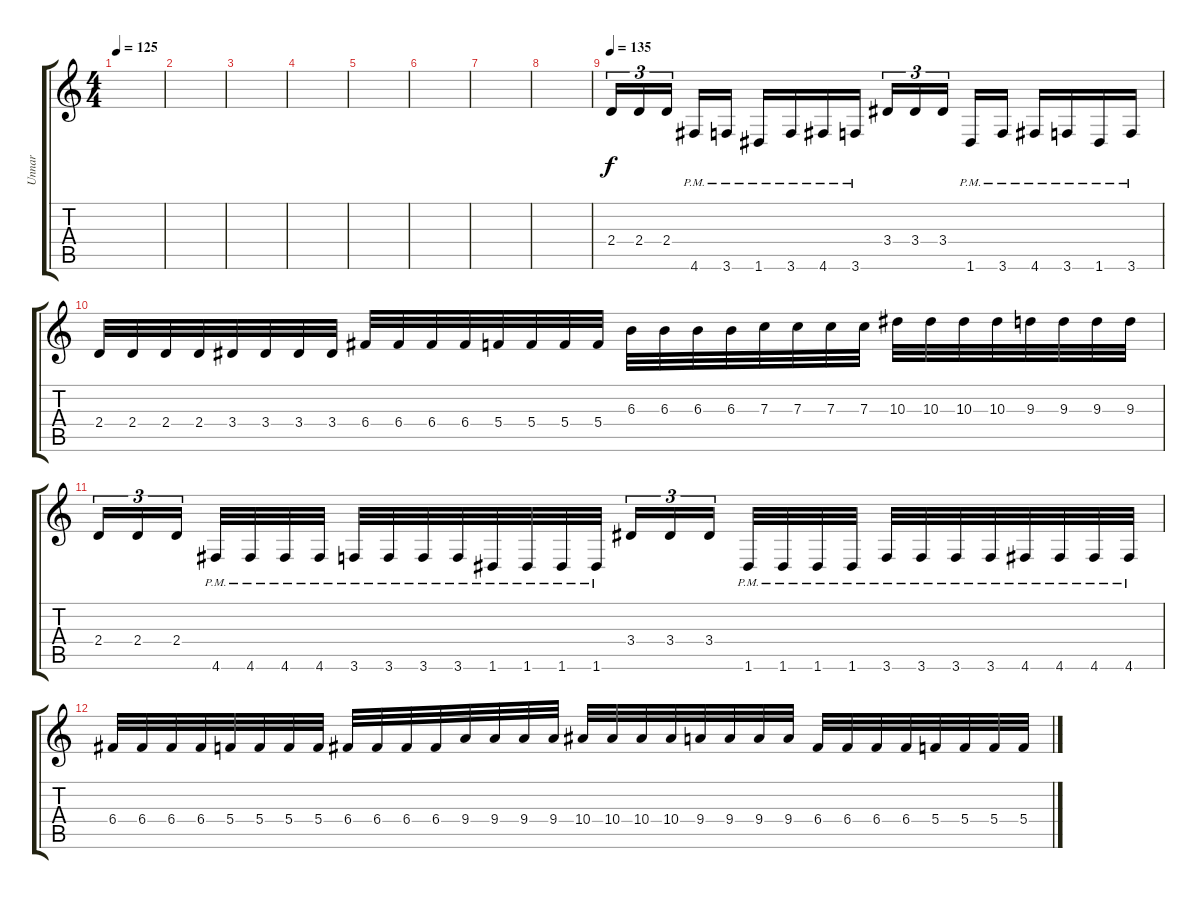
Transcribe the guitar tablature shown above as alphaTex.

\track ("Unnar" "Unnar") {instrument distortionguitar}
\staff {score tabs}
\tuning (D4 A3 F3 C3 G2 D2) {hide}
\ts (4 4)
\tempo 125
\clef g2
\ks c
|
|
|
|
|
|
|
|
\tempo 135
2.4.16{tu (3 2)} 2.4.16{tu (3 2)} 2.4.16{tu (3 2) beam splitsecondary} 4.6{pm}.16 3.6{pm}.16 1.6{pm}.16 3.6{pm}.16 4.6{pm}.16 3.6{pm}.16 3.4.16{tu (3 2)} 3.4.16{tu (3 2)} 3.4.16{tu (3 2) beam splitsecondary} 1.6{pm}.16 3.6{pm}.16 4.6{pm}.16 3.6{pm}.16 1.6{pm}.16 3.6{pm}.16 |
2.4.32 2.4.32 2.4.32 2.4.32 3.4.32 3.4.32 3.4.32 3.4.32 6.4.32 6.4.32 6.4.32 6.4.32 5.4.32 5.4.32 5.4.32 5.4.32 6.3.32 6.3.32 6.3.32 6.3.32 7.3.32 7.3.32 7.3.32 7.3.32 10.3.32 10.3.32 10.3.32 10.3.32 9.3.32 9.3.32 9.3.32 9.3.32 |
2.4.16{tu (3 2)} 2.4.16{tu (3 2)} 2.4.16{tu (3 2) beam splitsecondary} 4.6{pm}.32 4.6{pm}.32 4.6{pm}.32 4.6{pm}.32 3.6{pm}.32 3.6{pm}.32 3.6{pm}.32 3.6{pm}.32 1.6{pm}.32 1.6{pm}.32 1.6{pm}.32 1.6{pm}.32 3.4.16{tu (3 2)} 3.4.16{tu (3 2)} 3.4.16{tu (3 2) beam splitsecondary} 1.6{pm}.32 1.6{pm}.32 1.6{pm}.32 1.6{pm}.32 3.6{pm}.32 3.6{pm}.32 3.6{pm}.32 3.6{pm}.32 4.6{pm}.32 4.6{pm}.32 4.6{pm}.32 4.6{pm}.32 |
6.4.32 6.4.32 6.4.32 6.4.32 5.4.32 5.4.32 5.4.32 5.4.32 6.4.32 6.4.32 6.4.32 6.4.32 9.4.32 9.4.32 9.4.32 9.4.32 10.4.32 10.4.32 10.4.32 10.4.32 9.4.32 9.4.32 9.4.32 9.4.32 6.4.32 6.4.32 6.4.32 6.4.32 5.4.32 5.4.32 5.4.32 5.4.32
